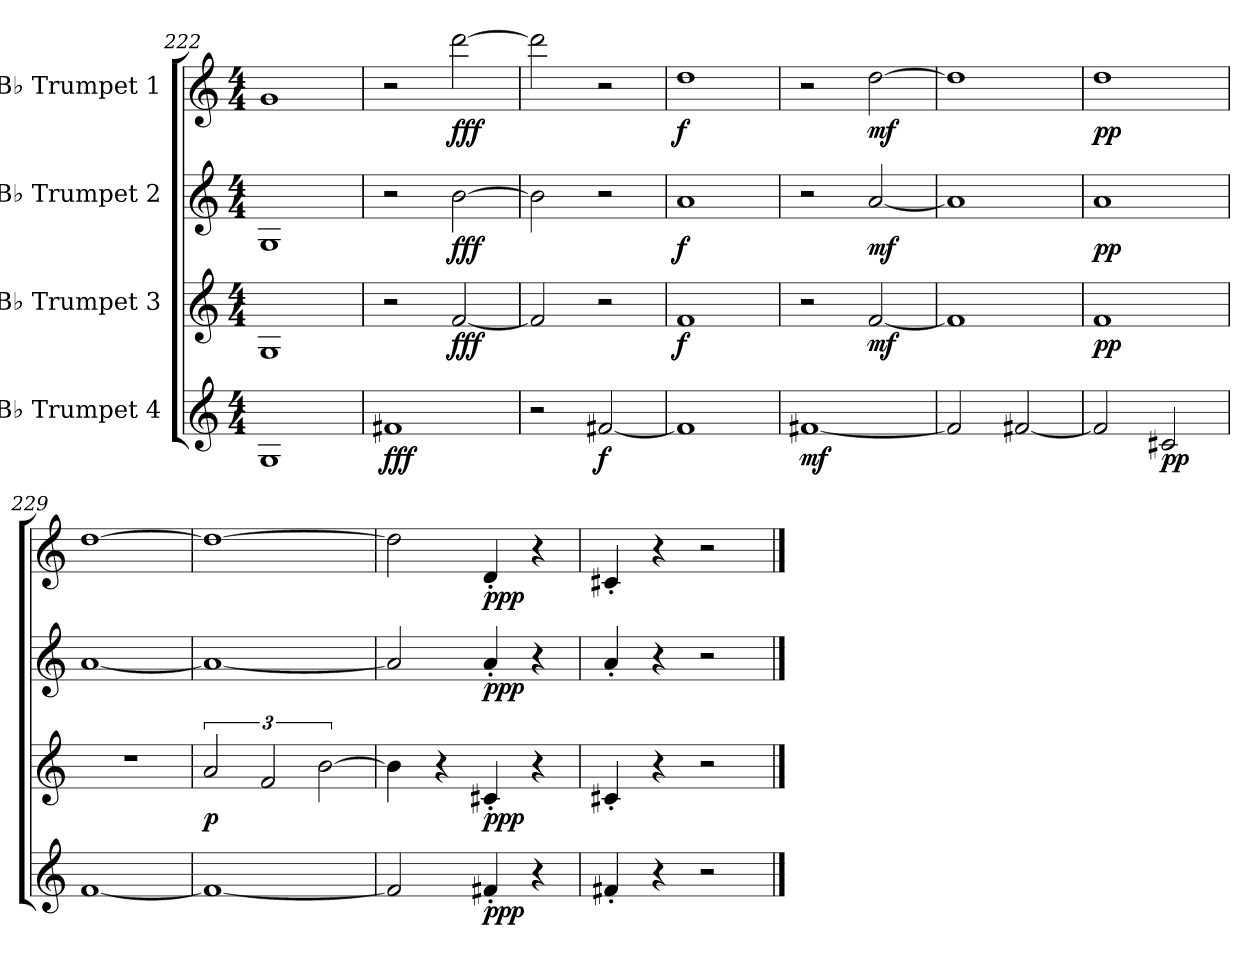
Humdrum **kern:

**kern	**dynam	**kern	**dynam	**kern	**dynam	**kern	**dynam
*part4	*part4	*part3	*part3	*part2	*part2	*part1	*part1
*staff4	*staff4	*staff3	*staff3	*staff2	*staff2	*staff1	*staff1
*I"B♭ Trumpet 4	*	*I"B♭ Trumpet 3	*	*I"B♭ Trumpet 2	*	*I"B♭ Trumpet 1	*
*clefG2	*	*clefG2	*	*clefG2	*	*clefG2	*
*ITrd1c2	*	*ITrd1c2	*	*ITrd1c2	*	*ITrd1c2	*
*k[b-e-]	*	*k[b-e-]	*	*k[b-e-]	*	*k[b-e-]	*
*M4/4	*	*M4/4	*	*M4/4	*	*M4/4	*
=222	=222	=222	=222	=222	=222	=222	=222
1F	.	1F	.	1F	.	1f	.
=223	=223	=223	=223	=223	=223	=223	=223
!	!LO:DY:b	!	!	!	!	!	!
1en	fff	2r	.	2r	.	2r	.
!	!	!	!LO:DY:b	!	!LO:DY:b	!	!LO:DY:b
.	.	[2e-/	fff	[2a\	fff	[2ccc\	fff
=224	=224	=224	=224	=224	=224	=224	=224
2r	.	2e-/]	.	2a\]	.	2ccc\]	.
!	!LO:DY:b	!	!	!	!	!	!
[2en/	f	2r	.	2r	.	2r	.
=225	=225	=225	=225	=225	=225	=225	=225
!	!	!	!LO:DY:b	!	!LO:DY:b	!	!LO:DY:b
1e]	.	1e-	f	1g	f	1cc	f
=226	=226	=226	=226	=226	=226	=226	=226
!	!LO:DY:b	!	!	!	!	!	!
[1en	mf	2r	.	2r	.	2r	.
!	!	!	!LO:DY:b	!	!LO:DY:b	!	!LO:DY:b
.	.	[2e-/	mf	[2g/	mf	[2cc\	mf
=227	=227	=227	=227	=227	=227	=227	=227
2e/]	.	1e-]	.	1g]	.	1cc]	.
[2en/	.	.	.	.	.	.	.
=228	=228	=228	=228	=228	=228	=228	=228
!	!	!	!LO:DY:b	!	!LO:DY:b	!	!LO:DY:b
2e/]	.	1e-	pp	1g	pp	1cc	pp
!	!LO:DY:b	!	!	!	!	!	!
2Bn/	pp	.	.	.	.	.	.
=229	=229	=229	=229	=229	=229	=229	=229
[1e-	.	1r	.	[1g	.	[1cc	.
=230	=230	=230	=230	=230	=230	=230	=230
!	!	!	!LO:DY:b	!	!	!	!
1e-_	.	3g/	p	1g_	.	1cc_	.
.	.	3e-/	.	.	.	.	.
.	.	[3a\	.	.	.	.	.
=231	=231	=231	=231	=231	=231	=231	=231
2e-/]	.	4a\]	.	2g/]	.	2cc\]	.
.	.	4r	.	.	.	.	.
!	!LO:DY:b	!	!LO:DY:b	!	!LO:DY:b	!	!LO:DY:b
4en'/	ppp	4Bn'/	ppp	4g'/	ppp	4c'/	ppp
4r	.	4r	.	4r	.	4r	.
=232	=232	=232	=232	=232	=232	=232	=232
4en'/	.	4Bn'/	.	4g'/	.	4Bn'/	.
4r	.	4r	.	4r	.	4r	.
2r	.	2r	.	2r	.	2r	.
==	==	==	==	==	==	==	==
*-	*-	*-	*-	*-	*-	*-	*-
